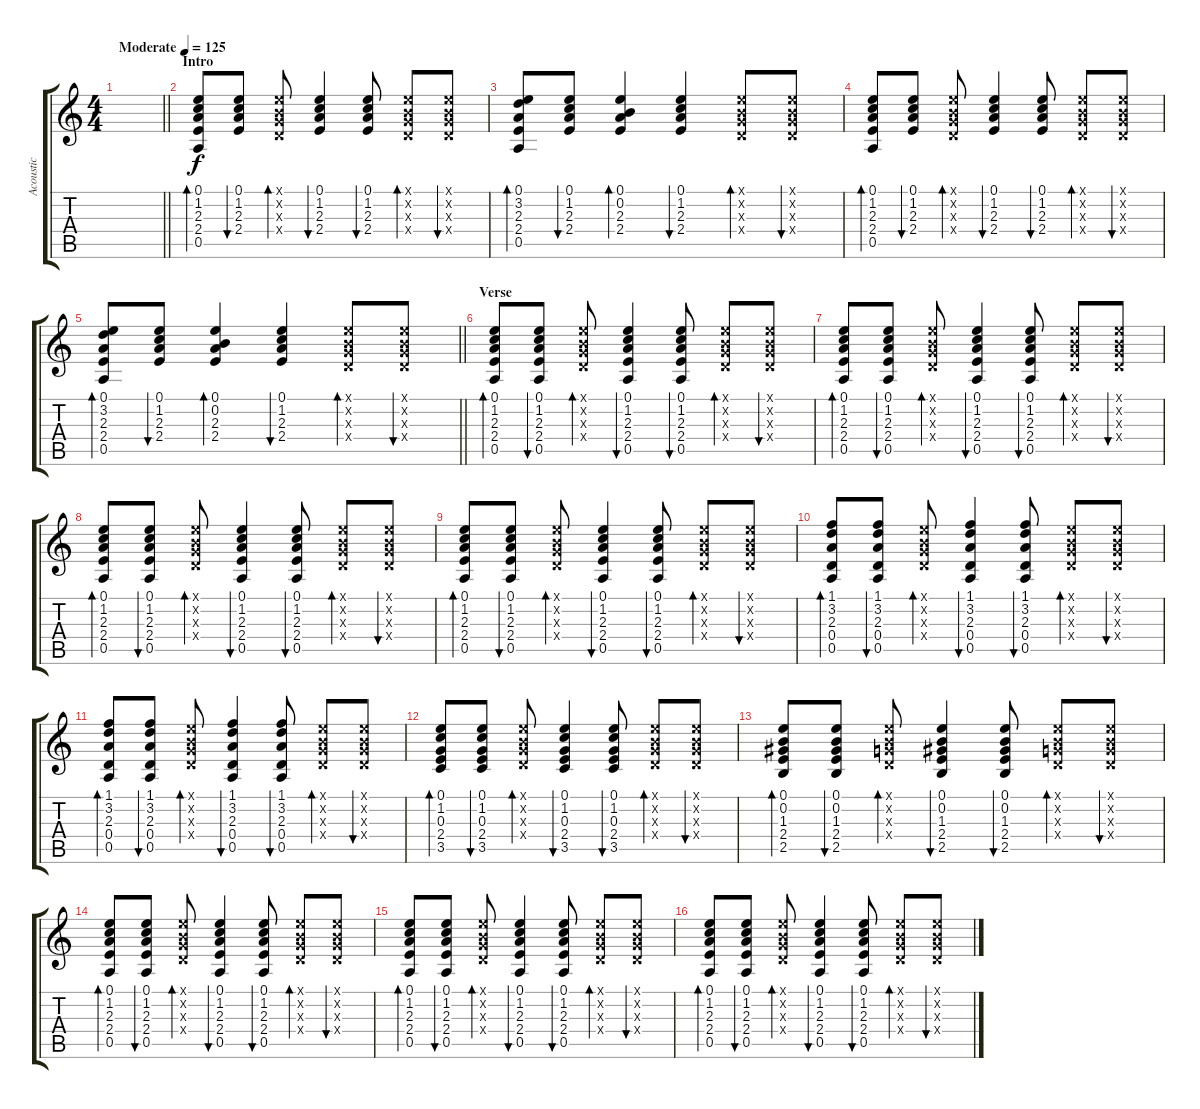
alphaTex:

\track ("Acoustic" "Acoustic") {instrument acousticguitarsteel}
\staff {score tabs}
\tuning (E4 B3 G3 D3 A2 E2) {hide}
\ts (4 4)
\tempo (125 "Moderate")
\clef g2
\barLineRight lightlight
\ks c
|
\section ("" "Intro")
(0.1 1.2 2.3 2.4 0.5).8{bd 60 volume 11 instrument overdrivenguitar} (0.1 1.2 2.3 2.4).8{bu 60} (0.1{x} 0.2{x} 0.3{x} 0.4{x}).8{bd 60} (0.1 1.2 2.3 2.4).4{bu 60} (0.1 1.2 2.3 2.4).8{bu 60} (0.1{x} 0.2{x} 0.3{x} 0.4{x}).8{bd 60} (0.1{x} 0.2{x} 0.3{x} 0.4{x}).8{bu 60} |
(0.1 3.2 2.3 2.4 0.5).8{bd 60} (0.1 1.2 2.3 2.4).8{bu 60} (0.1 0.2 2.3 2.4).4{bd 60} (0.1 1.2 2.3 2.4).4{bu 60} (0.1{x} 0.2{x} 0.3{x} 0.4{x}).8{bd 60} (0.1{x} 0.2{x} 0.3{x} 0.4{x}).8{bu 60} |
(0.1 1.2 2.3 2.4 0.5).8{bd 60} (0.1 1.2 2.3 2.4).8{bu 60} (0.1{x} 0.2{x} 0.3{x} 0.4{x}).8{bd 60} (0.1 1.2 2.3 2.4).4{bu 60} (0.1 1.2 2.3 2.4).8{bu 60} (0.1{x} 0.2{x} 0.3{x} 0.4{x}).8{bd 60} (0.1{x} 0.2{x} 0.3{x} 0.4{x}).8{bu 60} |
\barLineRight lightlight
(0.1 3.2 2.3 2.4 0.5).8{bd 60} (0.1 1.2 2.3 2.4).8{bu 60} (0.1 0.2 2.3 2.4).4{bd 60} (0.1 1.2 2.3 2.4).4{bu 60} (0.1{x} 0.2{x} 0.3{x} 0.4{x}).8{bd 60} (0.1{x} 0.2{x} 0.3{x} 0.4{x}).8{bu 60} |
\section ("" "Verse")
(0.1 1.2 2.3 2.4 0.5).8{bd 60 instrument acousticguitarsteel} (0.1 1.2 2.3 2.4 0.5).8{bu 60} (0.1{x} 0.2{x} 0.3{x} 0.4{x}).8{bd 60} (0.1 1.2 2.3 2.4 0.5).4{bu 60} (0.1 1.2 2.3 2.4 0.5).8{bu 60} (0.1{x} 0.2{x} 0.3{x} 0.4{x}).8{bd 60} (0.1{x} 0.2{x} 0.3{x} 0.4{x}).8{bu 60} |
(0.1 1.2 2.3 2.4 0.5).8{bd 60} (0.1 1.2 2.3 2.4 0.5).8{bu 60} (0.1{x} 0.2{x} 0.3{x} 0.4{x}).8{bd 60} (0.1 1.2 2.3 2.4 0.5).4{bu 60} (0.1 1.2 2.3 2.4 0.5).8{bu 60} (0.1{x} 0.2{x} 0.3{x} 0.4{x}).8{bd 60} (0.1{x} 0.2{x} 0.3{x} 0.4{x}).8{bu 60} |
(0.1 1.2 2.3 2.4 0.5).8{bd 60} (0.1 1.2 2.3 2.4 0.5).8{bu 60} (0.1{x} 0.2{x} 0.3{x} 0.4{x}).8{bd 60} (0.1 1.2 2.3 2.4 0.5).4{bu 60} (0.1 1.2 2.3 2.4 0.5).8{bu 60} (0.1{x} 0.2{x} 0.3{x} 0.4{x}).8{bd 60} (0.1{x} 0.2{x} 0.3{x} 0.4{x}).8{bu 60} |
(0.1 1.2 2.3 2.4 0.5).8{bd 60} (0.1 1.2 2.3 2.4 0.5).8{bu 60} (0.1{x} 0.2{x} 0.3{x} 0.4{x}).8{bd 60} (0.1 1.2 2.3 2.4 0.5).4{bu 60} (0.1 1.2 2.3 2.4 0.5).8{bu 60} (0.1{x} 0.2{x} 0.3{x} 0.4{x}).8{bd 60} (0.1{x} 0.2{x} 0.3{x} 0.4{x}).8{bu 60} |
(1.1 3.2 2.3 0.4 0.5).8{bd 60} (1.1 3.2 2.3 0.4 0.5).8{bu 60} (0.1{x} 0.2{x} 0.3{x} 0.4{x}).8{bd 60} (1.1 3.2 2.3 0.4 0.5).4{bu 60} (1.1 3.2 2.3 0.4 0.5).8{bu 60} (0.1{x} 0.2{x} 0.3{x} 0.4{x}).8{bd 60} (0.1{x} 0.2{x} 0.3{x} 0.4{x}).8{bu 60} |
(1.1 3.2 2.3 0.4 0.5).8{bd 60} (1.1 3.2 2.3 0.4 0.5).8{bu 60} (0.1{x} 0.2{x} 0.3{x} 0.4{x}).8{bd 60} (1.1 3.2 2.3 0.4 0.5).4{bu 60} (1.1 3.2 2.3 0.4 0.5).8{bu 60} (0.1{x} 0.2{x} 0.3{x} 0.4{x}).8{bd 60} (0.1{x} 0.2{x} 0.3{x} 0.4{x}).8{bu 60} |
(0.1 1.2 0.3 2.4 3.5).8{bd 60} (0.1 1.2 0.3 2.4 3.5).8{bu 60} (0.1{x} 0.2{x} 0.3{x} 0.4{x}).8{bd 60} (0.1 1.2 0.3 2.4 3.5).4{bu 60} (0.1 1.2 0.3 2.4 3.5).8{bu 60} (0.1{x} 0.2{x} 0.3{x} 0.4{x}).8{bd 60} (0.1{x} 0.2{x} 0.3{x} 0.4{x}).8{bu 60} |
(0.1 0.2 1.3 2.4 2.5).8{bd 60} (0.1 0.2 1.3 2.4 2.5).8{bu 60} (0.1{x} 0.2{x} 0.3{x} 0.4{x}).8{bd 60} (0.1 0.2 1.3 2.4 2.5).4{bu 60} (0.1 0.2 1.3 2.4 2.5).8{bu 60} (0.1{x} 0.2{x} 0.3{x} 0.4{x}).8{bd 60} (0.1{x} 0.2{x} 0.3{x} 0.4{x}).8{bu 60} |
(0.1 1.2 2.3 2.4 0.5).8{bd 60} (0.1 1.2 2.3 2.4 0.5).8{bu 60} (0.1{x} 0.2{x} 0.3{x} 0.4{x}).8{bd 60} (0.1 1.2 2.3 2.4 0.5).4{bu 60} (0.1 1.2 2.3 2.4 0.5).8{bu 60} (0.1{x} 0.2{x} 0.3{x} 0.4{x}).8{bd 60} (0.1{x} 0.2{x} 0.3{x} 0.4{x}).8{bu 60} |
(0.1 1.2 2.3 2.4 0.5).8{bd 60} (0.1 1.2 2.3 2.4 0.5).8{bu 60} (0.1{x} 0.2{x} 0.3{x} 0.4{x}).8{bd 60} (0.1 1.2 2.3 2.4 0.5).4{bu 60} (0.1 1.2 2.3 2.4 0.5).8{bu 60} (0.1{x} 0.2{x} 0.3{x} 0.4{x}).8{bd 60} (0.1{x} 0.2{x} 0.3{x} 0.4{x}).8{bu 60} |
(0.1 1.2 2.3 2.4 0.5).8{bd 60} (0.1 1.2 2.3 2.4 0.5).8{bu 60} (0.1{x} 0.2{x} 0.3{x} 0.4{x}).8{bd 60} (0.1 1.2 2.3 2.4 0.5).4{bu 60} (0.1 1.2 2.3 2.4 0.5).8{bu 60} (0.1{x} 0.2{x} 0.3{x} 0.4{x}).8{bd 60} (0.1{x} 0.2{x} 0.3{x} 0.4{x}).8{bu 60}
